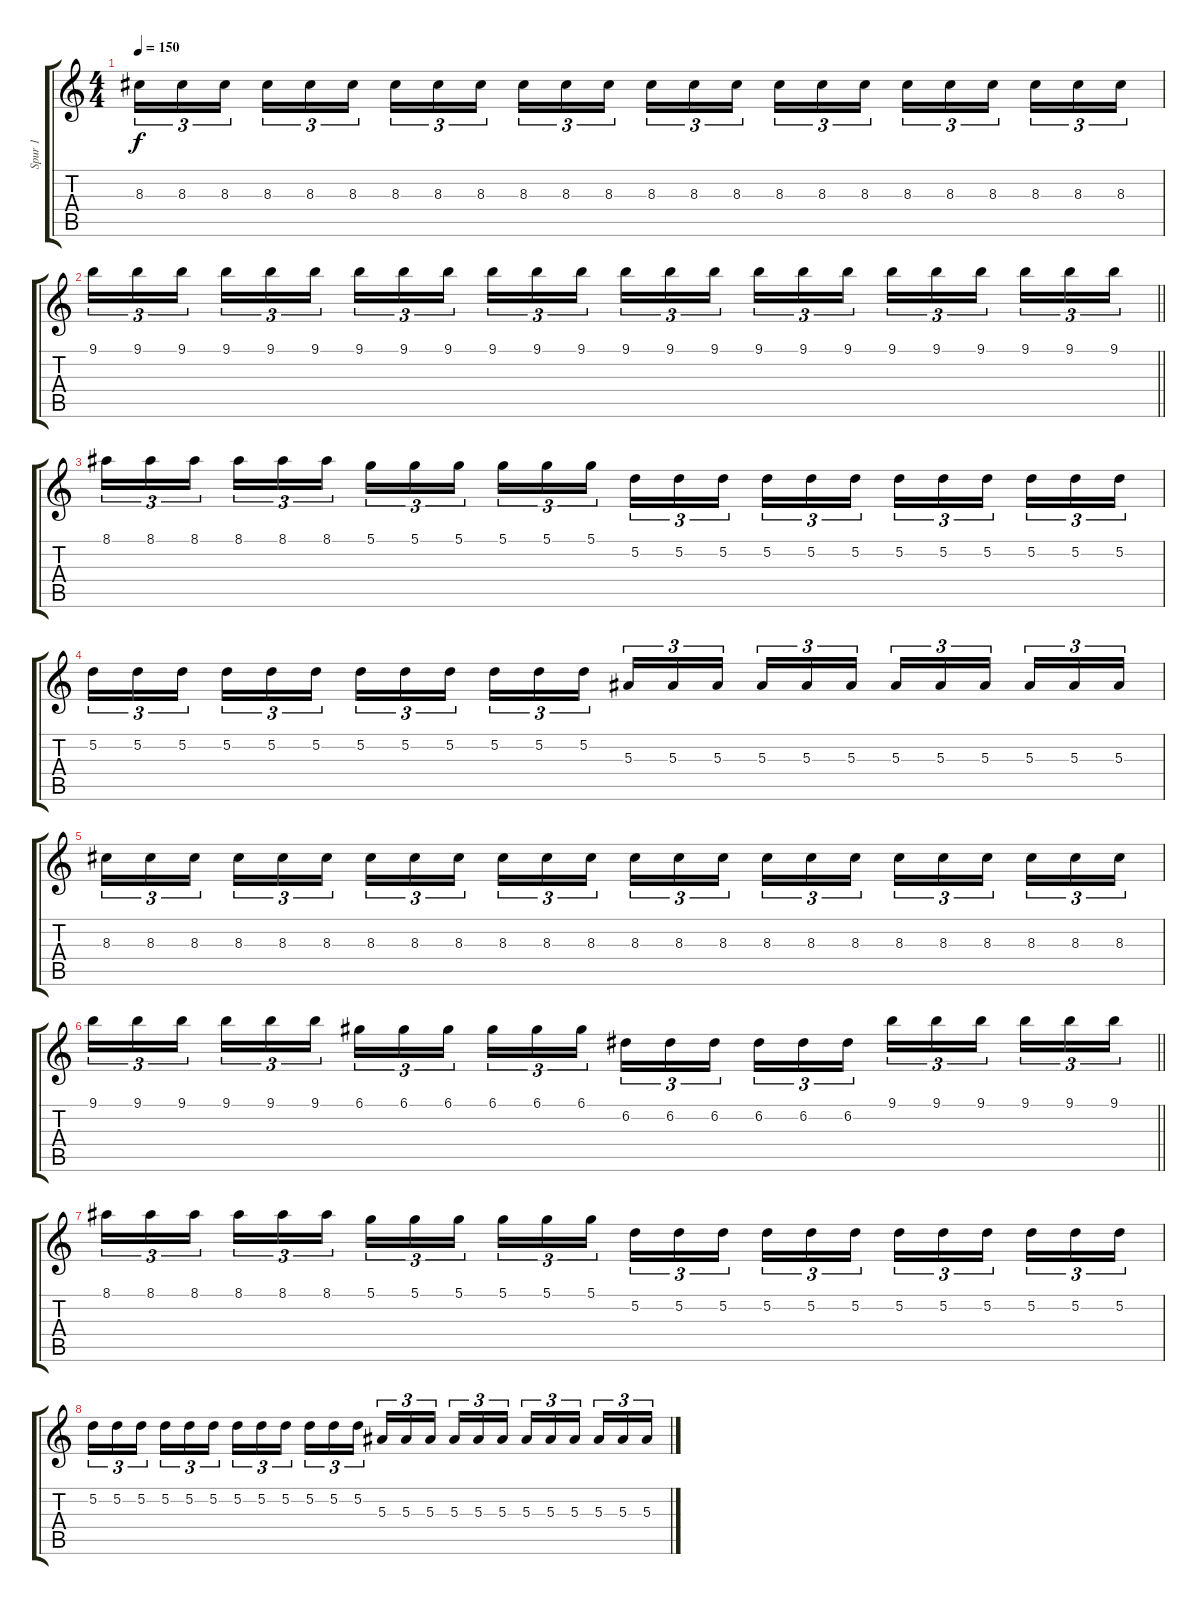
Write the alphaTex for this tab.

\track ("Spur 1" "Spur 1") {instrument distortionguitar}
\staff {score tabs}
\tuning (D4 A3 F3 C3 G2 D2) {hide}
\ts (4 4)
\tempo 150
\clef g2
\ks c
8.3.16{tu (3 2) dy f} 8.3.16{tu (3 2)} 8.3.16{tu (3 2) beam splitsecondary} 8.3.16{tu (3 2)} 8.3.16{tu (3 2)} 8.3.16{tu (3 2)} 8.3.16{tu (3 2)} 8.3.16{tu (3 2)} 8.3.16{tu (3 2) beam splitsecondary} 8.3.16{tu (3 2)} 8.3.16{tu (3 2)} 8.3.16{tu (3 2)} 8.3.16{tu (3 2)} 8.3.16{tu (3 2)} 8.3.16{tu (3 2) beam splitsecondary} 8.3.16{tu (3 2)} 8.3.16{tu (3 2)} 8.3.16{tu (3 2)} 8.3.16{tu (3 2)} 8.3.16{tu (3 2)} 8.3.16{tu (3 2) beam splitsecondary} 8.3.16{tu (3 2)} 8.3.16{tu (3 2)} 8.3.16{tu (3 2)} |
\barLineRight lightlight
9.1.16{tu (3 2)} 9.1.16{tu (3 2)} 9.1.16{tu (3 2) beam splitsecondary} 9.1.16{tu (3 2)} 9.1.16{tu (3 2)} 9.1.16{tu (3 2)} 9.1.16{tu (3 2)} 9.1.16{tu (3 2)} 9.1.16{tu (3 2) beam splitsecondary} 9.1.16{tu (3 2)} 9.1.16{tu (3 2)} 9.1.16{tu (3 2)} 9.1.16{tu (3 2)} 9.1.16{tu (3 2)} 9.1.16{tu (3 2) beam splitsecondary} 9.1.16{tu (3 2)} 9.1.16{tu (3 2)} 9.1.16{tu (3 2)} 9.1.16{tu (3 2)} 9.1.16{tu (3 2)} 9.1.16{tu (3 2) beam splitsecondary} 9.1.16{tu (3 2)} 9.1.16{tu (3 2)} 9.1.16{tu (3 2)} |
8.1.16{tu (3 2)} 8.1.16{tu (3 2)} 8.1.16{tu (3 2) beam splitsecondary} 8.1.16{tu (3 2)} 8.1.16{tu (3 2)} 8.1.16{tu (3 2)} 5.1.16{tu (3 2)} 5.1.16{tu (3 2)} 5.1.16{tu (3 2) beam splitsecondary} 5.1.16{tu (3 2)} 5.1.16{tu (3 2)} 5.1.16{tu (3 2)} 5.2.16{tu (3 2)} 5.2.16{tu (3 2)} 5.2.16{tu (3 2) beam splitsecondary} 5.2.16{tu (3 2)} 5.2.16{tu (3 2)} 5.2.16{tu (3 2)} 5.2.16{tu (3 2)} 5.2.16{tu (3 2)} 5.2.16{tu (3 2) beam splitsecondary} 5.2.16{tu (3 2)} 5.2.16{tu (3 2)} 5.2.16{tu (3 2)} |
5.2.16{tu (3 2)} 5.2.16{tu (3 2)} 5.2.16{tu (3 2) beam splitsecondary} 5.2.16{tu (3 2)} 5.2.16{tu (3 2)} 5.2.16{tu (3 2)} 5.2.16{tu (3 2)} 5.2.16{tu (3 2)} 5.2.16{tu (3 2) beam splitsecondary} 5.2.16{tu (3 2)} 5.2.16{tu (3 2)} 5.2.16{tu (3 2)} 5.3.16{tu (3 2)} 5.3.16{tu (3 2)} 5.3.16{tu (3 2) beam splitsecondary} 5.3.16{tu (3 2)} 5.3.16{tu (3 2)} 5.3.16{tu (3 2)} 5.3.16{tu (3 2)} 5.3.16{tu (3 2)} 5.3.16{tu (3 2) beam splitsecondary} 5.3.16{tu (3 2)} 5.3.16{tu (3 2)} 5.3.16{tu (3 2)} |
8.3.16{tu (3 2)} 8.3.16{tu (3 2)} 8.3.16{tu (3 2) beam splitsecondary} 8.3.16{tu (3 2)} 8.3.16{tu (3 2)} 8.3.16{tu (3 2)} 8.3.16{tu (3 2)} 8.3.16{tu (3 2)} 8.3.16{tu (3 2) beam splitsecondary} 8.3.16{tu (3 2)} 8.3.16{tu (3 2)} 8.3.16{tu (3 2)} 8.3.16{tu (3 2)} 8.3.16{tu (3 2)} 8.3.16{tu (3 2) beam splitsecondary} 8.3.16{tu (3 2)} 8.3.16{tu (3 2)} 8.3.16{tu (3 2)} 8.3.16{tu (3 2)} 8.3.16{tu (3 2)} 8.3.16{tu (3 2) beam splitsecondary} 8.3.16{tu (3 2)} 8.3.16{tu (3 2)} 8.3.16{tu (3 2)} |
\barLineRight lightlight
9.1.16{tu (3 2)} 9.1.16{tu (3 2)} 9.1.16{tu (3 2) beam splitsecondary} 9.1.16{tu (3 2)} 9.1.16{tu (3 2)} 9.1.16{tu (3 2)} 6.1.16{tu (3 2)} 6.1.16{tu (3 2)} 6.1.16{tu (3 2) beam splitsecondary} 6.1.16{tu (3 2)} 6.1.16{tu (3 2)} 6.1.16{tu (3 2)} 6.2.16{tu (3 2)} 6.2.16{tu (3 2)} 6.2.16{tu (3 2) beam splitsecondary} 6.2.16{tu (3 2)} 6.2.16{tu (3 2)} 6.2.16{tu (3 2)} 9.1.16{tu (3 2)} 9.1.16{tu (3 2)} 9.1.16{tu (3 2) beam splitsecondary} 9.1.16{tu (3 2)} 9.1.16{tu (3 2)} 9.1.16{tu (3 2)} |
8.1.16{tu (3 2)} 8.1.16{tu (3 2)} 8.1.16{tu (3 2) beam splitsecondary} 8.1.16{tu (3 2)} 8.1.16{tu (3 2)} 8.1.16{tu (3 2)} 5.1.16{tu (3 2)} 5.1.16{tu (3 2)} 5.1.16{tu (3 2) beam splitsecondary} 5.1.16{tu (3 2)} 5.1.16{tu (3 2)} 5.1.16{tu (3 2)} 5.2.16{tu (3 2)} 5.2.16{tu (3 2)} 5.2.16{tu (3 2) beam splitsecondary} 5.2.16{tu (3 2)} 5.2.16{tu (3 2)} 5.2.16{tu (3 2)} 5.2.16{tu (3 2)} 5.2.16{tu (3 2)} 5.2.16{tu (3 2) beam splitsecondary} 5.2.16{tu (3 2)} 5.2.16{tu (3 2)} 5.2.16{tu (3 2)} |
5.2.16{tu (3 2)} 5.2.16{tu (3 2)} 5.2.16{tu (3 2) beam splitsecondary} 5.2.16{tu (3 2)} 5.2.16{tu (3 2)} 5.2.16{tu (3 2)} 5.2.16{tu (3 2)} 5.2.16{tu (3 2)} 5.2.16{tu (3 2) beam splitsecondary} 5.2.16{tu (3 2)} 5.2.16{tu (3 2)} 5.2.16{tu (3 2)} 5.3.16{tu (3 2)} 5.3.16{tu (3 2)} 5.3.16{tu (3 2) beam splitsecondary} 5.3.16{tu (3 2)} 5.3.16{tu (3 2)} 5.3.16{tu (3 2)} 5.3.16{tu (3 2)} 5.3.16{tu (3 2)} 5.3.16{tu (3 2) beam splitsecondary} 5.3.16{tu (3 2)} 5.3.16{tu (3 2)} 5.3.16{tu (3 2)}
